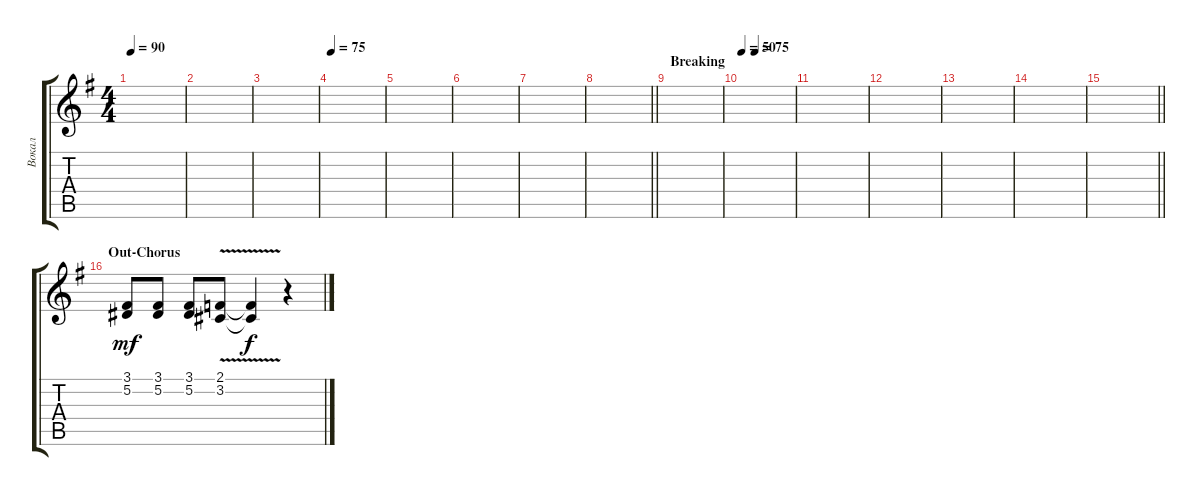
\track ("Вокал" "Вокал") {instrument trumpet}
\staff {score tabs}
\tuning (Eb4 Bb3 Gb3 Db3 Ab2 Eb2) {hide}
\ts (4 4)
\tempo 90
\clef g2
\ks eminor
|
|
|
\tempo 75
|
|
|
|
\barLineRight lightlight
|
\section ("" "Breaking")
|
\tempo 50
\tempo (75 0.25)
|
|
|
|
|
\barLineRight lightlight
|
\section ("" "Out-Chorus")
(3.1 5.2).8{dy mf} (3.1 5.2).8 (3.1 5.2).8 (2.1{v} 3.2{v}).8 (2.1{t} 3.2{t}).4{dy f} r.4
